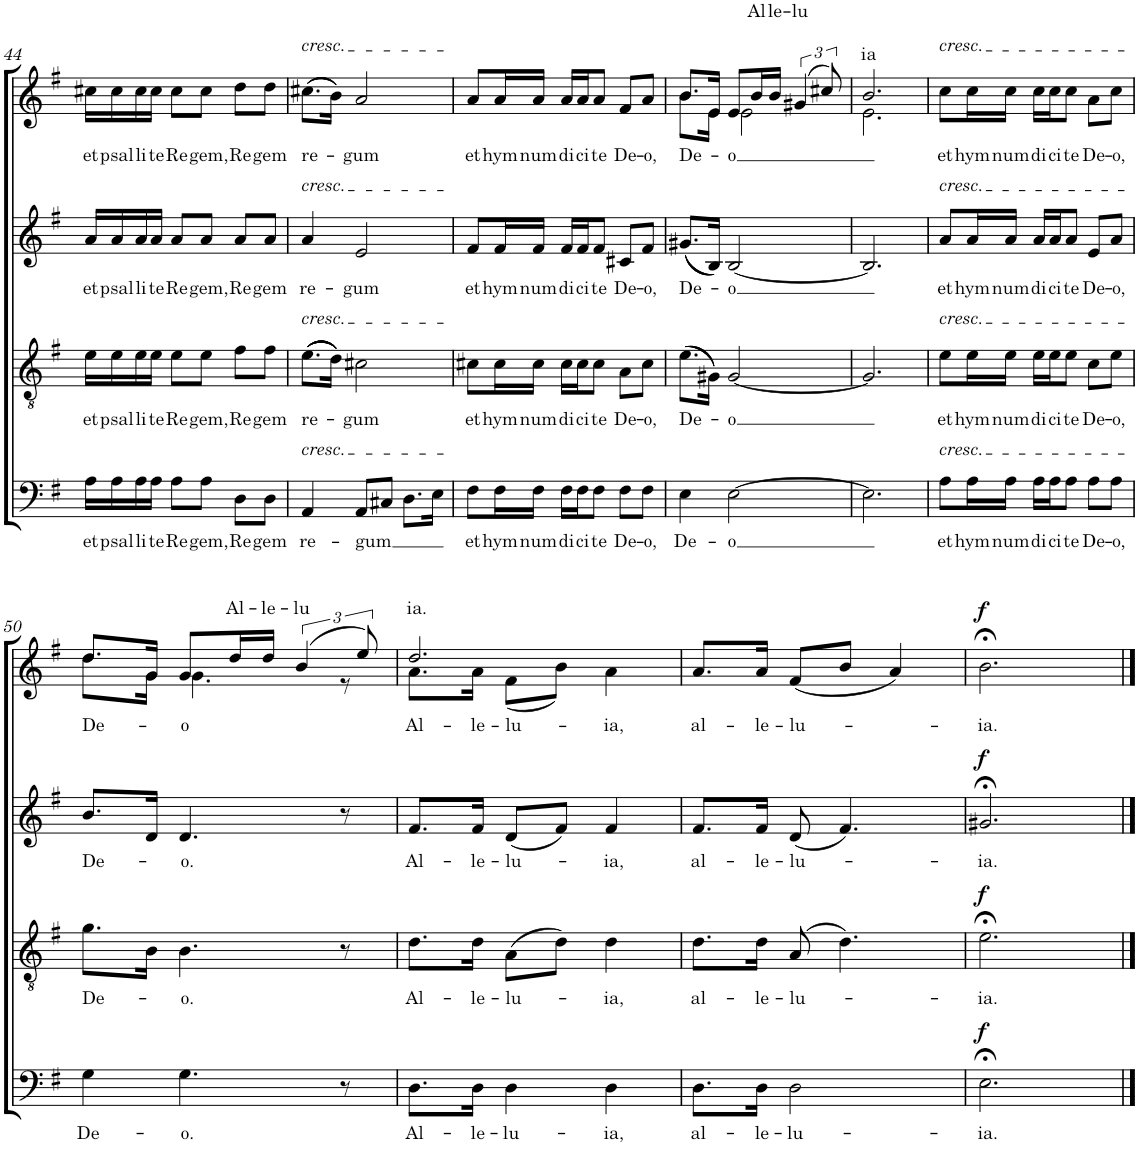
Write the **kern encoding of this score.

**kern	**text	**dynam	**kern	**text	**dynam	**kern	**text	**dynam	**kern	**text	**text	**text	**dynam
*part4	*part4	*part4	*part3	*part3	*part3	*part2	*part2	*part2	*part1	*part1	*part1	*part1	*part1
*staff4	*staff4	*staff4	*staff3	*staff3	*staff3	*staff2	*staff2	*staff2	*staff1	*staff1	*staff1	*staff1	*staff1
*I"B	*	*	*I"T	*	*	*I"A	*	*	*I"S	*	*	*	*
*I'B	*	*	*I'T	*	*	*I'A	*	*	*I'S	*	*	*	*
!!LO:PB:g=z
*clefF4	*	*	*clefGv2	*	*	*clefG2	*	*	*clefG2	*	*	*	*
*k[f#]	*	*	*k[f#]	*	*	*k[f#]	*	*	*k[f#]	*	*	*	*
*M3/4	*	*	*M3/4	*	*	*M3/4	*	*	*M3/4	*	*	*	*
=44	=44	=44	=44	=44	=44	=44	=44	=44	=44	=44	=44	=44	=44
!	!LO:LY:b	!	!	!LO:LY:b	!	!	!LO:LY:b	!	!	!LO:LY:b	!	!	!
16A\LL	et	.	16e\LL	et	.	16a/LL	et	.	16cc#X\LL	et	.	.	.
!	!LO:LY:b	!	!	!LO:LY:b	!	!	!LO:LY:b	!	!	!LO:LY:b	!	!	!
16A\	psal-	.	16e\	psal-	.	16a/	psal-	.	16cc#\	psal-	.	.	.
!	!LO:LY:b	!	!	!LO:LY:b	!	!	!LO:LY:b	!	!	!LO:LY:b	!	!	!
16A\	-li-	.	16e\	-li-	.	16a/	-li-	.	16cc#\	-li-	.	.	.
!	!LO:LY:b	!	!	!LO:LY:b	!	!	!LO:LY:b	!	!	!LO:LY:b	!	!	!
16A\JJ	-te	.	16e\JJ	-te	.	16a/JJ	-te	.	16cc#\JJ	-te	.	.	.
!	!LO:LY:b	!	!	!LO:LY:b	!	!	!LO:LY:b	!	!	!LO:LY:b	!	!	!
8A\L	Re-	.	8e\L	Re-	.	8a/L	Re-	.	8cc#\L	Re-	.	.	.
!	!LO:LY:b	!	!	!LO:LY:b	!	!	!LO:LY:b	!	!	!LO:LY:b	!	!	!
8A\J	-gem,	.	8e\J	-gem,	.	8a/J	-gem,	.	8cc#\J	-gem,	.	.	.
!	!LO:LY:b	!	!	!LO:LY:b	!	!	!LO:LY:b	!	!	!LO:LY:b	!	!	!
8D\L	Re-	.	8f#\L	Re-	.	8a/L	Re-	.	8dd\L	Re-	.	.	.
!	!LO:LY:b	!	!	!LO:LY:b	!	!	!LO:LY:b	!	!	!LO:LY:b	!	!	!
8D\J	-gem	.	8f#\J	-gem	.	8a/J	-gem	.	8dd\J	-gem	.	.	.
=45	=45	=45	=45	=45	=45	=45	=45	=45	=45	=45	=45	=45	=45
!	!	!	!	!	!	!	!	!	!LO:TX:a:i:t=cresc.	!	!	!	!
!	!	!	!	!	!	!LO:TX:a:i:t=cresc.	!	!	!	!	!	!	!
!	!	!	!LO:TX:a:i:t=cresc.	!	!	!	!	!	!	!	!	!	!
!LO:TX:a:i:t=cresc.	!	!	!	!	!	!	!	!	!	!	!	!	!
!	!LO:LY:b	!	!	!LO:LY:b	!	!	!LO:LY:b	!	!	!LO:LY:b	!	!	!
4AA/	re-	.	((((8.e\L	re-	.	4a/	re-	.	((8.cc#X\L	re-	.	.	.
.	.	.	16d\Jk))))	.	.	.	.	.	16b\Jk))	.	.	.	.
!	!LO:LY:b	!	!	!LO:LY:b	!	!	!LO:LY:b	!	!	!LO:LY:b	!	!	!
8AA/L	-gum	.	2c#X\	-gum	.	2e/	-gum	.	2a/	-gum	.	.	.
8C#X/J	.	.	.	.	.	.	.	.	.	.	.	.	.
8.D\L	.	.	.	.	.	.	.	.	.	.	.	.	.
16E\Jk	.	.	.	.	.	.	.	.	.	.	.	.	.
=46	=46	=46	=46	=46	=46	=46	=46	=46	=46	=46	=46	=46	=46
!	!LO:LY:b	!	!	!LO:LY:b	!	!	!LO:LY:b	!	!	!LO:LY:b	!	!	!
8F#\L	et	.	8c#X\L	et	.	8f#/L	et	.	8a/L	et	.	.	.
!	!LO:LY:b	!	!	!LO:LY:b	!	!	!LO:LY:b	!	!	!LO:LY:b	!	!	!
16F#\L	hym-	.	16c#\L	hym-	.	16f#/L	hym-	.	16a/L	hym-	.	.	.
!	!LO:LY:b	!	!	!LO:LY:b	!	!	!LO:LY:b	!	!	!LO:LY:b	!	!	!
16F#\JJ	-num	.	16c#\JJ	-num	.	16f#/JJ	-num	.	16a/JJ	-num	.	.	.
!	!LO:LY:b	!	!	!LO:LY:b	!	!	!LO:LY:b	!	!	!LO:LY:b	!	!	!
16F#\LL	di-	.	16c#\LL	di-	.	16f#/LL	di-	.	16a/LL	di-	.	.	.
!	!LO:LY:b	!	!	!LO:LY:b	!	!	!LO:LY:b	!	!	!LO:LY:b	!	!	!
16F#\J	-ci-	.	16c#\J	-ci-	.	16f#/J	-ci-	.	16a/J	-ci-	.	.	.
!	!LO:LY:b	!	!	!LO:LY:b	!	!	!LO:LY:b	!	!	!LO:LY:b	!	!	!
8F#\J	-te	.	8c#\J	-te	.	8f#/J	-te	.	8a/J	-te	.	.	.
!	!LO:LY:b	!	!	!LO:LY:b	!	!	!LO:LY:b	!	!	!LO:LY:b	!	!	!
8F#\L	De-	.	8A\L	De-	.	8c#X/L	De-	.	8f#/L	De-	.	.	.
!	!LO:LY:b	!	!	!LO:LY:b	!	!	!LO:LY:b	!	!	!LO:LY:b	!	!	!
8F#\J	-o,	.	8c#\J	-o,	.	8f#/J	-o,	.	8a/J	-o,	.	.	.
=47	=47	=47	=47	=47	=47	=47	=47	=47	=47	=47	=47	=47	=47
!	!LO:LY:b	!	!	!LO:LY:b	!	!	!LO:LY:b	!	!	!LO:LY:b	!	!	!
*	*	*	*	*	*	*	*	*	*^	*	*	*	*
4E\	De-	.	((8.e\L	De-	.	((8.g#X/L	De-	.	8.b/L	8.b\L	De-	.	.	.
.	.	.	16G#X\Jk))	.	.	16B/Jk))	.	.	16e/Jk	16e\Jk	.	.	.	.
!	!LO:LY:b	!	!	!LO:LY:b	!	!	!LO:LY:b	!	!	!	!LO:LY:b	!	!	!
[2E\	-o	.	[2G#/	-o	.	[2B/	-o	.	8e/L	2e\	-o	.	.	.
!	!	!	!	!	!	!	!	!	!	!	!LO:LY:a	!	!	!
.	.	.	.	.	.	.	.	.	16b/L	.	Al-	.	.	.
!	!	!	!	!	!	!	!	!	!	!	!LO:LY:a	!	!	!
.	.	.	.	.	.	.	.	.	16b/JJ	.	-le-	.	.	.
!	!	!	!	!	!	!	!	!	!	!	!LO:LY:a	!	!	!
.	.	.	.	.	.	.	.	.	(6g#X/	.	-lu	.	.	.
.	.	.	.	.	.	.	.	.	12cc#X/)	.	.	.	.	.
=48	=48	=48	=48	=48	=48	=48	=48	=48	=48	=48	=48	=48	=48	=48
!	!	!	!	!	!	!	!	!	!	!	!	!	!LO:LY:a	!
2.E\]	.	.	2.G#/]	.	.	2.B/]	.	.	2.b/	2.e\	.	.	ia	.
=49	=49	=49	=49	=49	=49	=49	=49	=49	=49	=49	=49	=49	=49	=49
!	!	!	!	!	!	!	!	!	!LO:TX:a:i:t=cresc.	!	!	!	!	!
!	!	!	!	!	!	!LO:TX:a:i:t=cresc.	!	!	!	!	!	!	!	!
!	!	!	!LO:TX:a:i:t=cresc.	!	!	!	!	!	!	!	!	!	!	!
!LO:TX:a:i:t=cresc.	!	!	!	!	!	!	!	!	!	!	!	!	!	!
!	!LO:LY:b	!	!	!LO:LY:b	!	!	!LO:LY:b	!	!	!	!LO:LY:b	!	!	!
*	*	*	*	*	*	*	*	*	*v	*v	*	*	*	*
8A\L	et	.	8e\L	et	.	8a/L	et	.	8cc\L	et	.	.	.
!	!LO:LY:b	!	!	!LO:LY:b	!	!	!LO:LY:b	!	!	!LO:LY:b	!	!	!
16A\L	hym-	.	16e\L	hym-	.	16a/L	hym-	.	16cc\L	hym-	.	.	.
!	!LO:LY:b	!	!	!LO:LY:b	!	!	!LO:LY:b	!	!	!LO:LY:b	!	!	!
16A\JJ	-num	.	16e\JJ	-num	.	16a/JJ	-num	.	16cc\JJ	-num	.	.	.
!	!LO:LY:b	!	!	!LO:LY:b	!	!	!LO:LY:b	!	!	!LO:LY:b	!	!	!
16A\LL	di-	.	16e\LL	di-	.	16a/LL	di-	.	16cc\LL	di-	.	.	.
!	!LO:LY:b	!	!	!LO:LY:b	!	!	!LO:LY:b	!	!	!LO:LY:b	!	!	!
16A\J	-ci-	.	16e\J	-ci-	.	16a/J	-ci-	.	16cc\J	-ci-	.	.	.
!	!LO:LY:b	!	!	!LO:LY:b	!	!	!LO:LY:b	!	!	!LO:LY:b	!	!	!
8A\J	-te	.	8e\J	-te	.	8a/J	-te	.	8cc\J	-te	.	.	.
!	!LO:LY:b	!	!	!LO:LY:b	!	!	!LO:LY:b	!	!	!LO:LY:b	!	!	!
8A\L	De-	.	8c\L	De-	.	8e/L	De-	.	8a\L	De-	.	.	.
!	!LO:LY:b	!	!	!LO:LY:b	!	!	!LO:LY:b	!	!	!LO:LY:b	!	!	!
8A\J	-o,	.	8e\J	-o,	.	8a/J	-o,	.	8cc\J	-o,	.	.	.
!!LO:LB:g=z
=50	=50	=50	=50	=50	=50	=50	=50	=50	=50	=50	=50	=50	=50
!	!LO:LY:b	!	!	!LO:LY:b	!	!	!LO:LY:b	!	!	!LO:LY:b	!	!	!
*	*	*	*	*	*	*	*	*	*^	*	*	*	*
4G\	De-	.	8.g\L	De-	.	8.b/L	De-	.	8.dd/L	8.dd\L	De-	.	.	.
.	.	.	16B\Jk	.	.	16d/Jk	.	.	16g/Jk	16g\Jk	.	.	.	.
!	!LO:LY:b	!	!	!LO:LY:b	!	!	!LO:LY:b	!	!	!	!LO:LY:b	!	!	!
4.G\	-o.	.	4.B\	-o.	.	4.d/	-o.	.	8g/L	4.g\	-o	.	.	.
!	!	!	!	!	!	!	!	!	!	!	!LO:LY:a	!	!	!
.	.	.	.	.	.	.	.	.	16dd/L	.	Al-	.	.	.
!	!	!	!	!	!	!	!	!	!	!	!LO:LY:a	!	!	!
.	.	.	.	.	.	.	.	.	16dd/JJ	.	-le-	.	.	.
!	!	!	!	!	!	!	!	!	!	!	!LO:LY:a	!	!	!
.	.	.	.	.	.	.	.	.	(6b/	.	-lu	.	.	.
8r	.	.	8r	.	.	8r	.	.	.	8r	.	.	.	.
.	.	.	.	.	.	.	.	.	12ee/)	.	.	.	.	.
=51	=51	=51	=51	=51	=51	=51	=51	=51	=51	=51	=51	=51	=51	=51
!	!LO:LY:b	!	!	!LO:LY:b	!	!	!LO:LY:b	!	!	!	!LO:LY:a	!	!	!
!	!	!	!	!	!	!	!	!	!	!	!LO:LY:b	!	!	!
8.D\L	Al-	.	8.d\L	Al-	.	8.f#/L	Al-	.	2.dd/	8.a\L	Al-	.	.	.
!	!LO:LY:b	!	!	!LO:LY:b	!	!	!LO:LY:b	!	!	!	!LO:LY:b	!	!	!
16D\Jk	-le-	.	16d\Jk	-le-	.	16f#/Jk	-le-	.	.	16a\Jk	-le-	.	.	.
!	!LO:LY:b	!	!	!LO:LY:b	!	!	!LO:LY:b	!	!	!	!LO:LY:b	!	!	!
4D\	-lu-	.	(8A\L	-lu-	.	(8d/L	-lu-	.	.	(8f#\L	-lu-	.	.	.
.	.	.	8d\J)	.	.	8f#/J)	.	.	.	8b\J)	.	.	.	.
!	!LO:LY:b	!	!	!LO:LY:b	!	!	!LO:LY:b	!	!	!	!LO:LY:b	!	!	!
4D\	-ia,	.	4d\	-ia,	.	4f#/	-ia,	.	.	4a\	-ia,	.	.	.
=52	=52	=52	=52	=52	=52	=52	=52	=52	=52	=52	=52	=52	=52	=52
!	!LO:LY:b	!	!	!LO:LY:b	!	!	!LO:LY:b	!	!	!	!LO:LY:b	!	!	!
*	*	*	*	*	*	*	*	*	*v	*v	*	*	*	*
8.D\L	al-	.	8.d\L	al-	.	8.f#/L	al-	.	8.a/L	al-	.	.	.
!	!LO:LY:b	!	!	!LO:LY:b	!	!	!LO:LY:b	!	!	!LO:LY:b	!	!	!
16D\Jk	-le-	.	16d\Jk	-le-	.	16f#/Jk	-le-	.	16a/Jk	-le-	.	.	.
!	!LO:LY:b	!	!	!LO:LY:b	!	!	!LO:LY:b	!	!	!LO:LY:b	!	!	!
2D\	-lu-	.	(8A/	-lu-	.	(8d/	-lu-	.	(8f#/L	-lu-	.	.	.
.	.	.	4.d\)	.	.	4.f#/)	.	.	8b/J	.	.	.	.
.	.	.	.	.	.	.	.	.	4a/)	.	.	.	.
=53	=53	=53	=53	=53	=53	=53	=53	=53	=53	=53	=53	=53	=53
!	!LO:LY:b	!LO:DY:a	!	!LO:LY:b	!LO:DY:a	!	!LO:LY:b	!LO:DY:a	!	!LO:LY:b	!	!	!LO:DY:a
2.E;<\	-ia.	f	2.e;<\	-ia.	f	2.g#X;</	-ia.	f	2.b;<\	-ia.	.	.	f
==	==	==	==	==	==	==	==	==	==	==	==	==	==
*-	*-	*-	*-	*-	*-	*-	*-	*-	*-	*-	*-	*-	*-
